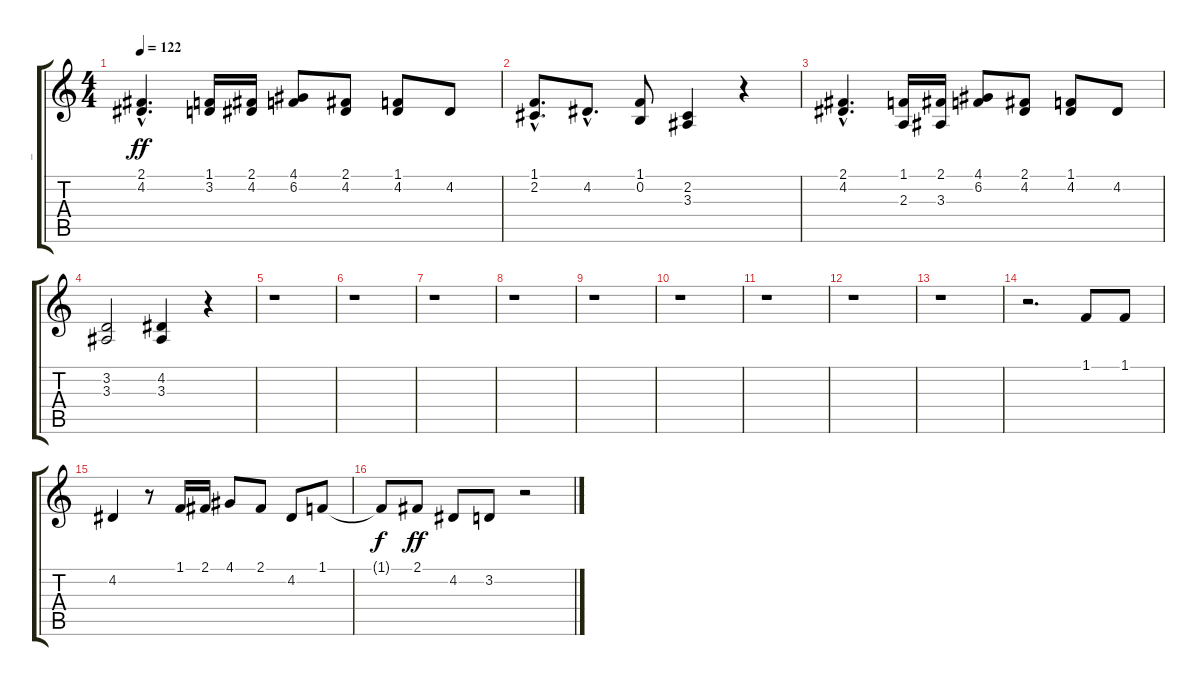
\track ("_" "_") {instrument voiceoohs}
\staff {score tabs}
\tuning (E4 B3 G3 D3 A2 E2) {hide}
\ts (4 4)
\tempo 122
\clef g2
\ks c
(2.1{hac} 4.2{hac}).4{d dy ff} (1.1 3.2).16 (2.1 4.2).16 (4.1 6.2).8 (2.1 4.2).8 (1.1 4.2).8 4.2.8 |
(1.1{hac} 2.2{hac}).8{d} 4.2{hac}.8{d} (1.1 0.2).8 (2.2 3.3).4 r.4 |
(2.1{hac} 4.2{hac}).4{d} (1.1 2.3).16 (2.1 3.3).16 (4.1 6.2).8 (2.1 4.2).8 (1.1 4.2).8 4.2.8 |
(3.2 3.3).2 (4.2 3.3).4 r.4 |
r.1 |
r.1 |
r.1 |
r.1 |
r.1 |
r.1 |
r.1 |
r.1 |
r.1 |
r.2{d} 1.1.8 1.1.8 |
4.2.4 r.8 1.1.16 2.1.16 4.1.8 2.1.8 4.2.8 1.1.8 |
1.1{t}.8{dy f} 2.1.8{dy ff} 4.2.8 3.2.8 r.2
